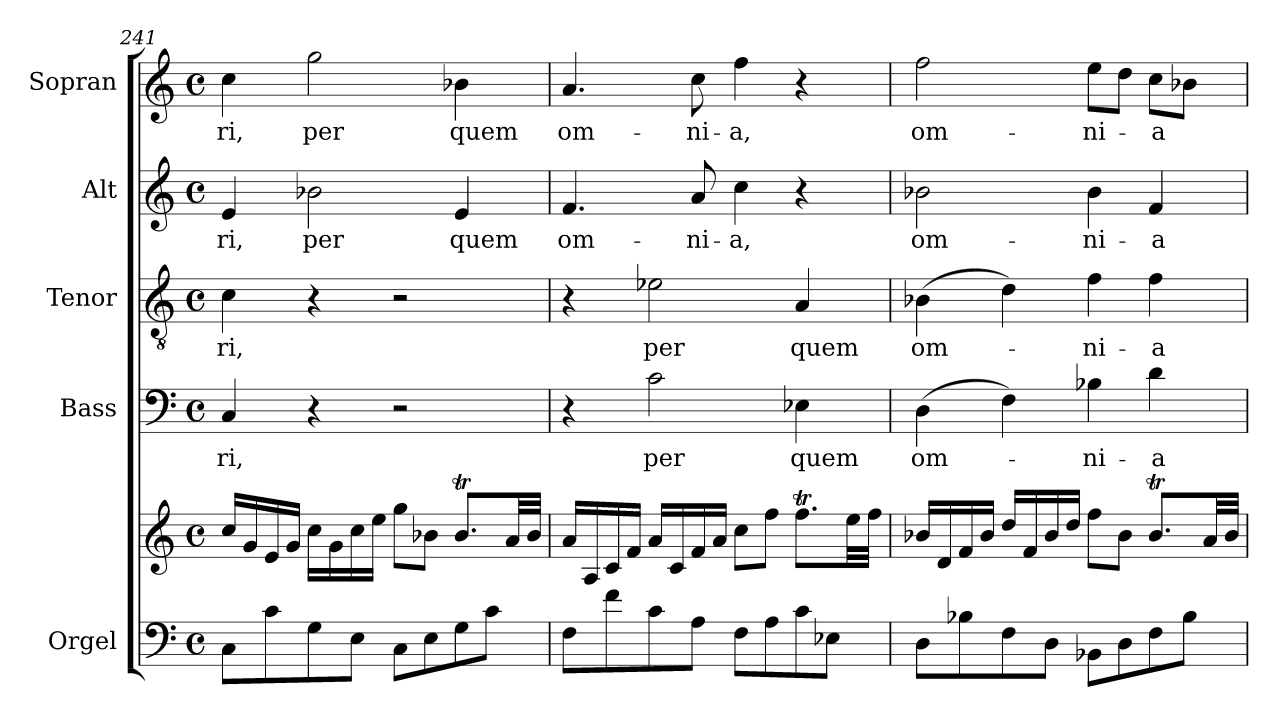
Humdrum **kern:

**kern	**kern	**kern	**text	**kern	**text	**kern	**text	**kern	**text
*part5	*part5	*part4	*part4	*part3	*part3	*part2	*part2	*part1	*part1
*staff6	*staff5	*staff4	*staff4	*staff3	*staff3	*staff2	*staff2	*staff1	*staff1
*I"Orgel	*	*I"Bass	*	*I"Tenor	*	*I"Alt	*	*I"Sopran	*
*I'Org.	*	*I'B.	*	*I'T.	*	*I'A.	*	*I'S.	*
*clefF4	*clefG2	*clefF4	*	*clefGv2	*	*clefG2	*	*clefG2	*
*k[]	*k[]	*k[]	*	*k[]	*	*k[]	*	*k[]	*
*C:	*C:	*C:	*	*C:	*	*C:	*	*C:	*
*M4/4	*M4/4	*M4/4	*	*M4/4	*	*M4/4	*	*M4/4	*
*met(c)	*met(c)	*met(c)	*	*met(c)	*	*met(c)	*	*met(c)	*
=241	=241	=241	=241	=241	=241	=241	=241	=241	=241
!	!	!	!LO:LY:b	!	!LO:LY:b	!	!LO:LY:b	!	!LO:LY:b
8C\L	16cc/LL	4C/	-ri,	4c\	-ri,	4e/	-ri,	4cc\	-ri,
.	16g/	.	.	.	.	.	.	.	.
8c\	16e/	.	.	.	.	.	.	.	.
.	16g/JJ	.	.	.	.	.	.	.	.
!	!	!	!	!	!	!	!LO:LY:b	!	!LO:LY:b
8G\	16cc\LL	4r	.	4r	.	2b-X\	per	2gg\	per
.	16g\	.	.	.	.	.	.	.	.
8E\J	16cc\	.	.	.	.	.	.	.	.
.	16ee\JJ	.	.	.	.	.	.	.	.
8C\L	8gg\L	2r	.	2r	.	.	.	.	.
8E\	8b-X\J	.	.	.	.	.	.	.	.
!	!	!	!	!	!	!	!LO:LY:b	!	!LO:LY:b
8G\	8.b-T/L	.	.	.	.	4e/	quem	4b-X\	quem
8c\J	.	.	.	.	.	.	.	.	.
.	32a/LL	.	.	.	.	.	.	.	.
.	32b-/JJJ	.	.	.	.	.	.	.	.
=242	=242	=242	=242	=242	=242	=242	=242	=242	=242
!	!	!	!	!	!	!	!LO:LY:b	!	!LO:LY:b
8F\L	16a/LL	4r	.	4r	.	4.f/	om-	4.a/	om-
.	16A/	.	.	.	.	.	.	.	.
8f\	16c/	.	.	.	.	.	.	.	.
.	16f/JJ	.	.	.	.	.	.	.	.
!	!	!	!LO:LY:b	!	!LO:LY:b	!	!	!	!
8c\	16a/LL	2c\	per	2e-X\	per	.	.	.	.
.	16c/	.	.	.	.	.	.	.	.
!	!	!	!	!	!	!	!LO:LY:b	!	!LO:LY:b
8A\J	16f/	.	.	.	.	8a/	-ni-	8cc\	-ni-
.	16a/JJ	.	.	.	.	.	.	.	.
!	!	!	!	!	!	!	!LO:LY:b	!	!LO:LY:b
8F\L	8cc\L	.	.	.	.	4cc\	-a,	4ff\	-a,
8A\	8ff\J	.	.	.	.	.	.	.	.
!	!	!	!LO:LY:b	!	!LO:LY:b	!	!	!	!
8c\	8.ffT\L	4E-X\	quem	4A/	quem	4r	.	4r	.
8E-X\J	.	.	.	.	.	.	.	.	.
.	32ee\LL	.	.	.	.	.	.	.	.
.	32ff\JJJ	.	.	.	.	.	.	.	.
!!LO:PB:g=z
=243	=243	=243	=243	=243	=243	=243	=243	=243	=243
!	!	!	!LO:LY:b	!	!LO:LY:b	!	!LO:LY:b	!	!LO:LY:b
8D\L	16b-X/LL	(>4D\	om-	(>4B-X\	om-	2b-X\	om-	2ff\	om-
.	16d/	.	.	.	.	.	.	.	.
8B-X\	16f/	.	.	.	.	.	.	.	.
.	16b-/JJ	.	.	.	.	.	.	.	.
8F\	16dd/LL	4F\)	.	4d\)	.	.	.	.	.
.	16f/	.	.	.	.	.	.	.	.
8D\J	16b-/	.	.	.	.	.	.	.	.
.	16dd/JJ	.	.	.	.	.	.	.	.
!	!	!	!LO:LY:b	!	!LO:LY:b	!	!LO:LY:b	!	!LO:LY:b
8BB-X\L	8ff\L	4B-X\	-ni-	4f\	-ni-	4b-\	-ni-	8ee\L	-ni-
8D\	8b-\J	.	.	.	.	.	.	8dd\J	.
!	!	!	!LO:LY:b	!	!LO:LY:b	!	!LO:LY:b	!	!LO:LY:b
8F\	8.b-T/L	4d\	-a	4f\	-a	4f/	-a	8cc\L	-a
8B-\J	.	.	.	.	.	.	.	8b-X\J	.
.	32a/LL	.	.	.	.	.	.	.	.
.	32b-/JJJ	.	.	.	.	.	.	.	.
=	=	=	=	=	=	=	=	=	=
*-	*-	*-	*-	*-	*-	*-	*-	*-	*-
